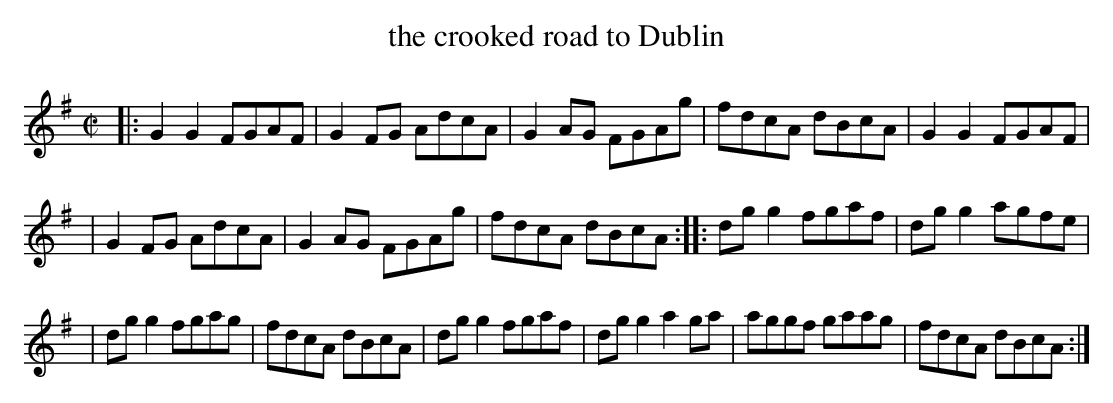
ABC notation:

X:1
T: the crooked road to Dublin
M: C|
K:G
|: G2G2 FGAF | G2FG AdcA | G2AG FGAg | fdcA dBcA | G2G2 FGAF |
|  G2FG AdcA | G2AG FGAg | fdcA dBcA :: dgg2 fgaf | dgg2 agfe |
| dgg2 fgag | fdcA dBcA | dgg2 fgaf |  dgg2 a2ga | aggf gaag | fdcA dBcA :|
